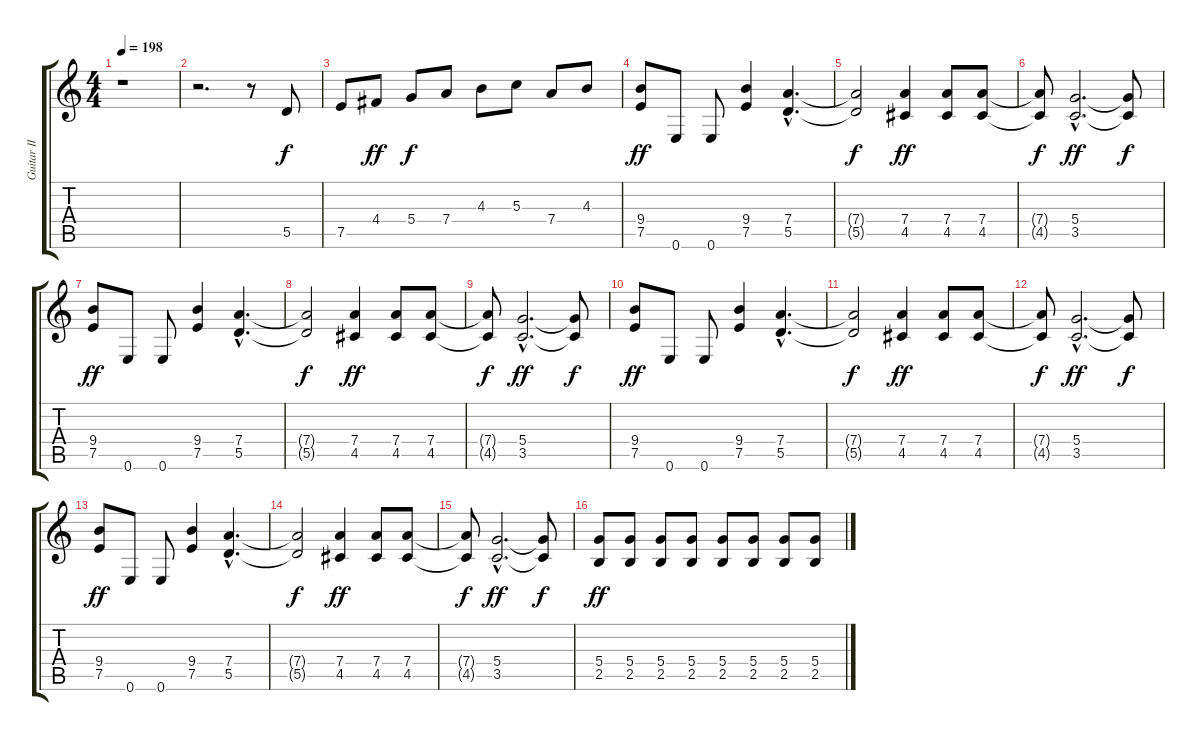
\track ("Guitar II" "Guitar II") {instrument overdrivenguitar}
\staff {score tabs}
\tuning (E4 B3 G3 D3 A2 E2) {hide}
\ts (4 4)
\tempo 198
\clef g2
\ks c
r.1{dy ff} |
r.2{d} r.8 5.5.8{dy f} |
7.5.8 4.4.8{dy ff} 5.4.8{dy f} 7.4.8 4.3.8 5.3.8 7.4.8 4.3.8 |
(9.4 7.5).8{dy ff} 0.6.8 0.6.8 (9.4 7.5).4 (7.4{hac} 5.5{hac}).4{d} |
(7.4{t} 5.5{t}).2{dy f} (7.4 4.5).4{dy ff} (7.4 4.5).8 (7.4 4.5).8 |
(7.4{t} 4.5{t}).8{dy f} (5.4{hac} 3.5{hac}).2{d dy ff} (5.4{t} 3.5{t}).8{dy f} |
(9.4 7.5).8{dy ff} 0.6.8 0.6.8 (9.4 7.5).4 (7.4{hac} 5.5{hac}).4{d} |
(7.4{t} 5.5{t}).2{dy f} (7.4 4.5).4{dy ff} (7.4 4.5).8 (7.4 4.5).8 |
(7.4{t} 4.5{t}).8{dy f} (5.4{hac} 3.5{hac}).2{d dy ff} (5.4{t} 3.5{t}).8{dy f} |
(9.4 7.5).8{dy ff} 0.6.8 0.6.8 (9.4 7.5).4 (7.4{hac} 5.5{hac}).4{d} |
(7.4{t} 5.5{t}).2{dy f} (7.4 4.5).4{dy ff} (7.4 4.5).8 (7.4 4.5).8 |
(7.4{t} 4.5{t}).8{dy f} (5.4{hac} 3.5{hac}).2{d dy ff} (5.4{t} 3.5{t}).8{dy f} |
(9.4 7.5).8{dy ff} 0.6.8 0.6.8 (9.4 7.5).4 (7.4{hac} 5.5{hac}).4{d} |
(7.4{t} 5.5{t}).2{dy f} (7.4 4.5).4{dy ff} (7.4 4.5).8 (7.4 4.5).8 |
(7.4{t} 4.5{t}).8{dy f} (5.4{hac} 3.5{hac}).2{d dy ff} (5.4{t} 3.5{t}).8{dy f} |
(5.4 2.5).8{dy ff} (5.4 2.5).8 (5.4 2.5).8 (5.4 2.5).8 (5.4 2.5).8 (5.4 2.5).8 (5.4 2.5).8 (5.4 2.5).8
